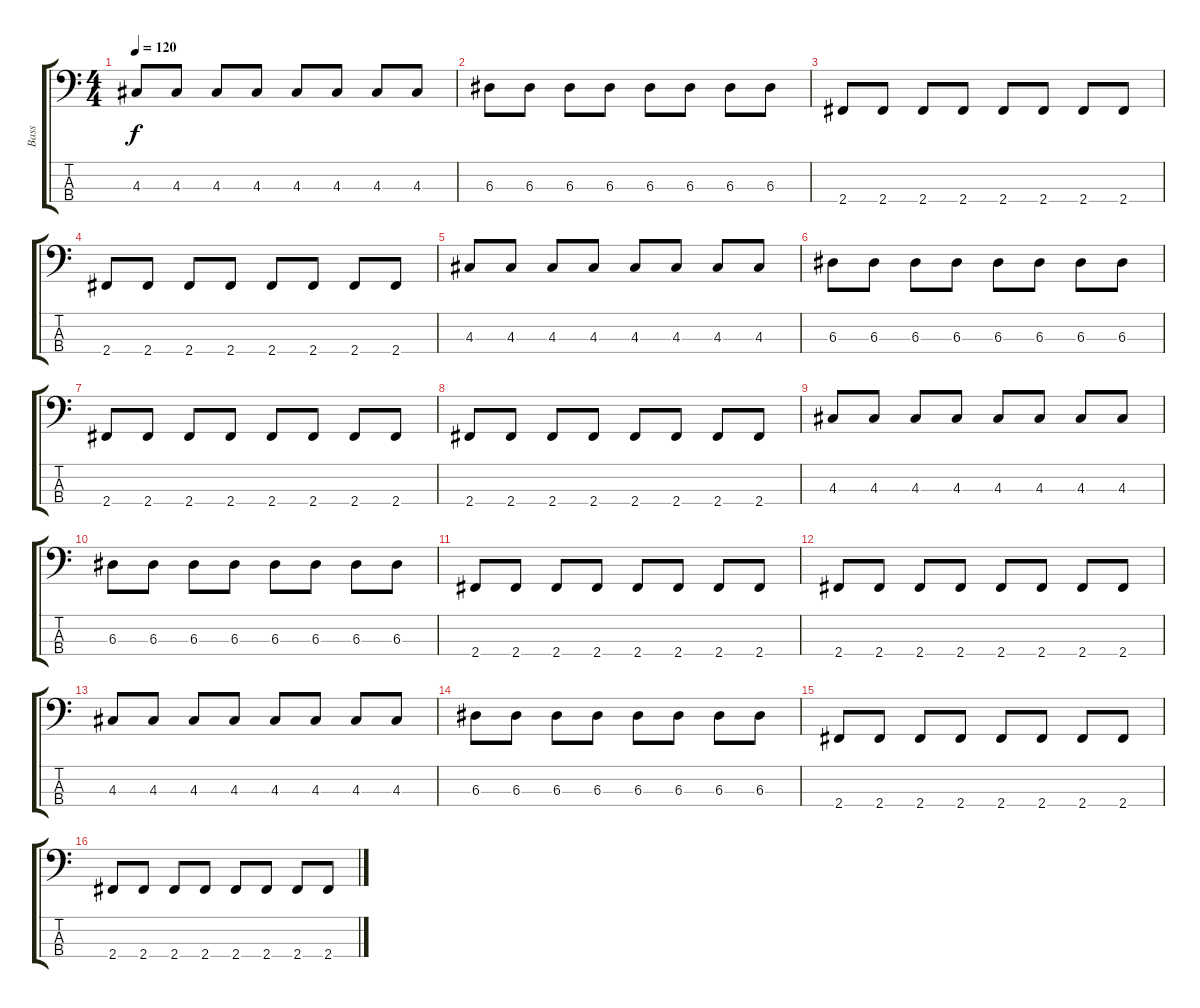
\track ("Bass" "Bass") {instrument fretlessbass}
\staff {score tabs}
\tuning (G2 D2 A1 E1) {hide}
\ts (4 4)
\tempo 120
\clef f4
\ks c
4.3.8{dy f} 4.3.8 4.3.8 4.3.8 4.3.8 4.3.8 4.3.8 4.3.8 |
6.3.8 6.3.8 6.3.8 6.3.8 6.3.8 6.3.8 6.3.8 6.3.8 |
2.4.8 2.4.8 2.4.8 2.4.8 2.4.8 2.4.8 2.4.8 2.4.8 |
2.4.8 2.4.8 2.4.8 2.4.8 2.4.8 2.4.8 2.4.8 2.4.8 |
4.3.8 4.3.8 4.3.8 4.3.8 4.3.8 4.3.8 4.3.8 4.3.8 |
6.3.8 6.3.8 6.3.8 6.3.8 6.3.8 6.3.8 6.3.8 6.3.8 |
2.4.8 2.4.8 2.4.8 2.4.8 2.4.8 2.4.8 2.4.8 2.4.8 |
2.4.8 2.4.8 2.4.8 2.4.8 2.4.8 2.4.8 2.4.8 2.4.8 |
4.3.8 4.3.8 4.3.8 4.3.8 4.3.8 4.3.8 4.3.8 4.3.8 |
6.3.8 6.3.8 6.3.8 6.3.8 6.3.8 6.3.8 6.3.8 6.3.8 |
2.4.8 2.4.8 2.4.8 2.4.8 2.4.8 2.4.8 2.4.8 2.4.8 |
2.4.8 2.4.8 2.4.8 2.4.8 2.4.8 2.4.8 2.4.8 2.4.8 |
4.3.8 4.3.8 4.3.8 4.3.8 4.3.8 4.3.8 4.3.8 4.3.8 |
6.3.8 6.3.8 6.3.8 6.3.8 6.3.8 6.3.8 6.3.8 6.3.8 |
2.4.8 2.4.8 2.4.8 2.4.8 2.4.8 2.4.8 2.4.8 2.4.8 |
2.4.8 2.4.8 2.4.8 2.4.8 2.4.8 2.4.8 2.4.8 2.4.8
